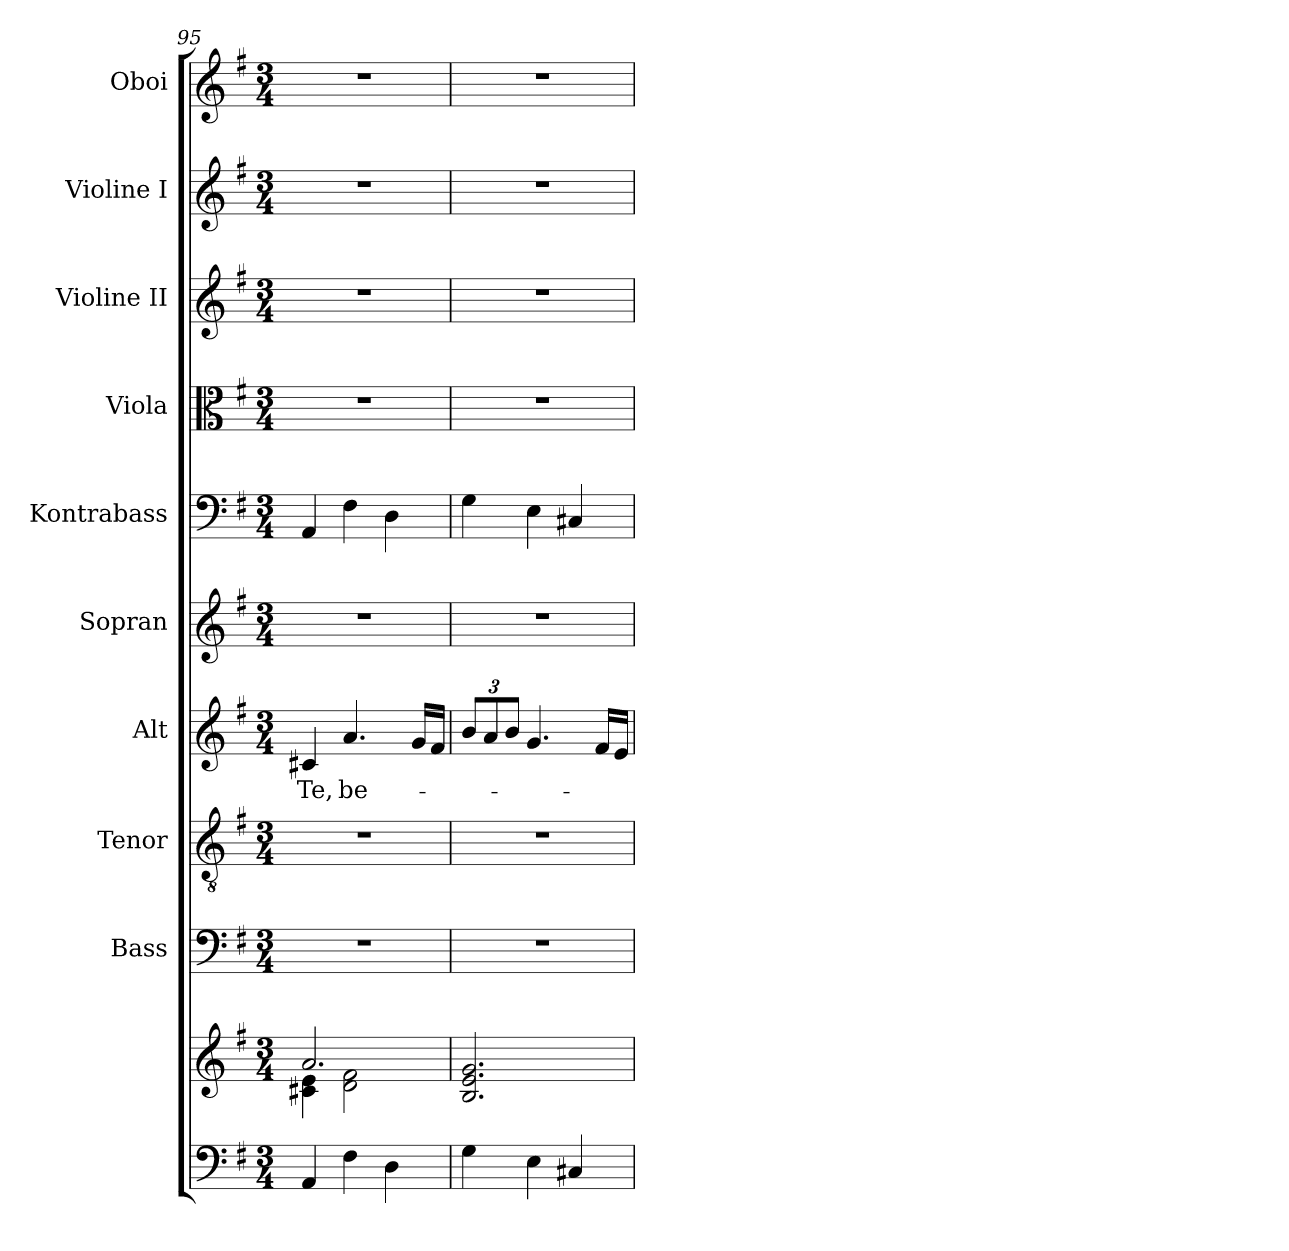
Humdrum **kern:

**kern	**kern	**kern	**kern	**kern	**text	**kern	**kern	**kern	**kern	**kern	**kern
*part10	*part10	*part9	*part8	*part7	*part7	*part6	*part5	*part4	*part3	*part2	*part1
*staff11	*staff10	*staff9	*staff8	*staff7	*staff7	*staff6	*staff5	*staff4	*staff3	*staff2	*staff1
*	*	*I"Bass	*I"Tenor	*I"Alt	*	*I"Sopran	*I"Kontrabass	*I"Viola	*I"Violine II	*I"Violine I	*I"Oboi
*	*	*I'B.	*I'T.	*I'A.	*	*I'S.	*I'Kb.	*I'Vla.	*I'Vl. II	*I'Vl. I	*I'Ob.
!!LO:PB:g=z
*clefF4	*clefG2	*clefF4	*clefGv2	*clefG2	*	*clefG2	*clefF4	*clefC3	*clefG2	*clefG2	*clefG2
*	*	*	*	*	*	*	*ITrd7c12	*	*	*	*
*k[f#]	*k[f#]	*k[f#]	*k[f#]	*k[f#]	*	*k[f#]	*k[f#]	*k[f#]	*k[f#]	*k[f#]	*k[f#]
*G:	*G:	*G:	*G:	*G:	*	*G:	*G:	*G:	*G:	*G:	*G:
*M3/4	*M3/4	*M3/4	*M3/4	*M3/4	*	*M3/4	*M3/4	*M3/4	*M3/4	*M3/4	*M3/4
=95	=95	=95	=95	=95	=95	=95	=95	=95	=95	=95	=95
*	*^	*	*	*	*	*	*	*	*	*	*
!	!	!	!	!	!	!LO:LY:b	!	!	!	!	!	!
4AA/	2.a/	4c#X\ 4e\	2.r	2.r	4c#X/	Te,	2.r	4AAA/	2.r	2.r	2.r	2.r
!	!	!	!	!	!	!LO:LY:b	!	!	!	!	!	!
4F#\	.	2d\ 2f#\	.	.	4.a/	be-	.	4FF#\	.	.	.	.
4D\	.	.	.	.	.	.	.	4DD\	.	.	.	.
.	.	.	.	.	16g/LL	.	.	.	.	.	.	.
.	.	.	.	.	16f#/JJ	.	.	.	.	.	.	.
*	*v	*v	*	*	*	*	*	*	*	*	*	*
=96	=96	=96	=96	=96	=96	=96	=96	=96	=96	=96	=96
4G\	2.B/ 2.e/ 2.g/	2.r	2.r	12b/L	.	2.r	4GG\	2.r	2.r	2.r	2.r
.	.	.	.	12a/	.	.	.	.	.	.	.
.	.	.	.	12b/J	.	.	.	.	.	.	.
4E\	.	.	.	4.g/	.	.	4EE\	.	.	.	.
4C#X/	.	.	.	.	.	.	4CC#X/	.	.	.	.
.	.	.	.	16f#/LL	.	.	.	.	.	.	.
.	.	.	.	16e/JJ	.	.	.	.	.	.	.
=	=	=	=	=	=	=	=	=	=	=	=
*-	*-	*-	*-	*-	*-	*-	*-	*-	*-	*-	*-
